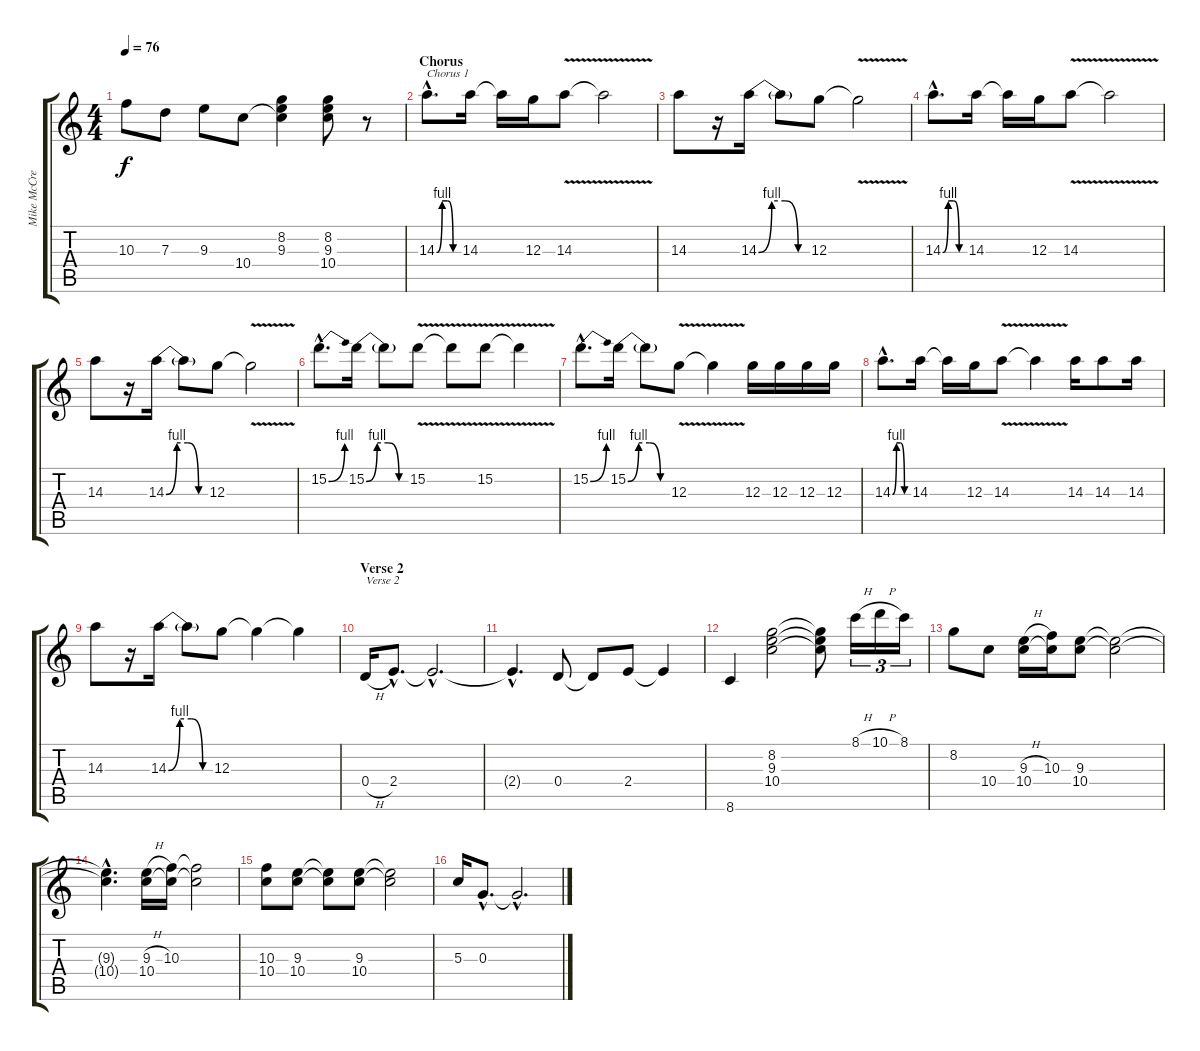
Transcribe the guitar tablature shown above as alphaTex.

\track ("Mike McCready" "Mike McCre") {instrument distortionguitar}
\staff {score tabs}
\tuning (E4 B3 G3 D3 A2 E2) {hide}
\ts (4 4)
\tempo 76
\clef g2
\ks c
10.3.8{dy f} 7.3.8 9.3.8 10.4.8 (8.2 9.3 10.4{t}).4 (8.2 9.3 10.4).8 r.8 |
\section ("" "Chorus")
14.3{be (custom 0 0 15 4 30 4 45 0 60 0) hac}.8{d txt "Chorus 1"} 14.3.16 14.3{t}.16 12.3.16 14.3{v}.8 14.3{v t}.2 |
14.3.8 r.16 14.3{be (custom 0 0 15 4 30 4 45 0 60 0)}.16 14.3{t}.8 12.3.8 12.3{v t}.2 |
14.3{be (custom 0 0 15 4 30 4 45 0 60 0) hac}.8{d} 14.3.16 14.3{t}.16 12.3.16 14.3{v}.8 14.3{v t}.2 |
14.3.8 r.16 14.3{be (custom 0 0 15 4 30 4 45 0 60 0)}.16 14.3{t}.8 12.3.8 12.3{v t}.2 |
15.2{be (bend 0 0 60 4) hac}.8{d} 15.2{be (custom 0 0 15 4 30 4 45 0 60 0)}.16 15.2{t}.8 15.2{v}.8 15.2{v t}.8 15.2{v}.8 15.2{v t}.4 |
15.2{be (bend 0 0 60 4) hac}.8{d} 15.2{be (custom 0 0 15 4 30 4 45 0 60 0)}.16 15.2{t}.8 12.3{v}.8 12.3{v t}.4 12.3.16 12.3.16 12.3.16 12.3.16 |
14.3{be (custom 0 0 15 4 30 4 45 0 60 0) hac}.8{d} 14.3.16 14.3{t}.16 12.3.16 14.3{v}.8 14.3{v t}.4 14.3.16 14.3.8 14.3.16 |
14.3.8 r.16 14.3{be (custom 0 0 15 4 30 4 45 0 60 0)}.16 14.3{t}.8 12.3.8 12.3{t}.4 12.3{t}.4 |
\section ("" "Verse 2")
0.4{h}.16{txt "Verse 2"} 2.4{hac}.8{d} 2.4{hac t}.2{d} |
2.4{hac t}.4{d} 0.4.8 0.4{t}.8 2.4.8 2.4{t}.4 |
8.6.4 (8.2 9.3 10.4).2 (8.2{t} 9.3{t} 10.4{t}).8 8.1{h}.16{tu (3 2)} 10.1{h}.16{tu (3 2)} 8.1.16{tu (3 2)} |
8.2.8 10.4.8 (9.3{h} 10.4).16 (10.3 10.4{t}).16 (9.3 10.4).8 (9.3{t} 10.4{t}).2 |
(9.3{hac t} 10.4{hac t}).4{d} (9.3{h} 10.4).16 (10.3 10.4{t}).16 (10.3{t} 10.4{t}).2 |
(10.3 10.4).8 (9.3 10.4).8 (9.3{t} 10.4{t}).8 (9.3 10.4).8 (9.3{t} 10.4{t}).2 |
5.3.16 0.3{hac}.8{d} 0.3{hac t}.2{d}
